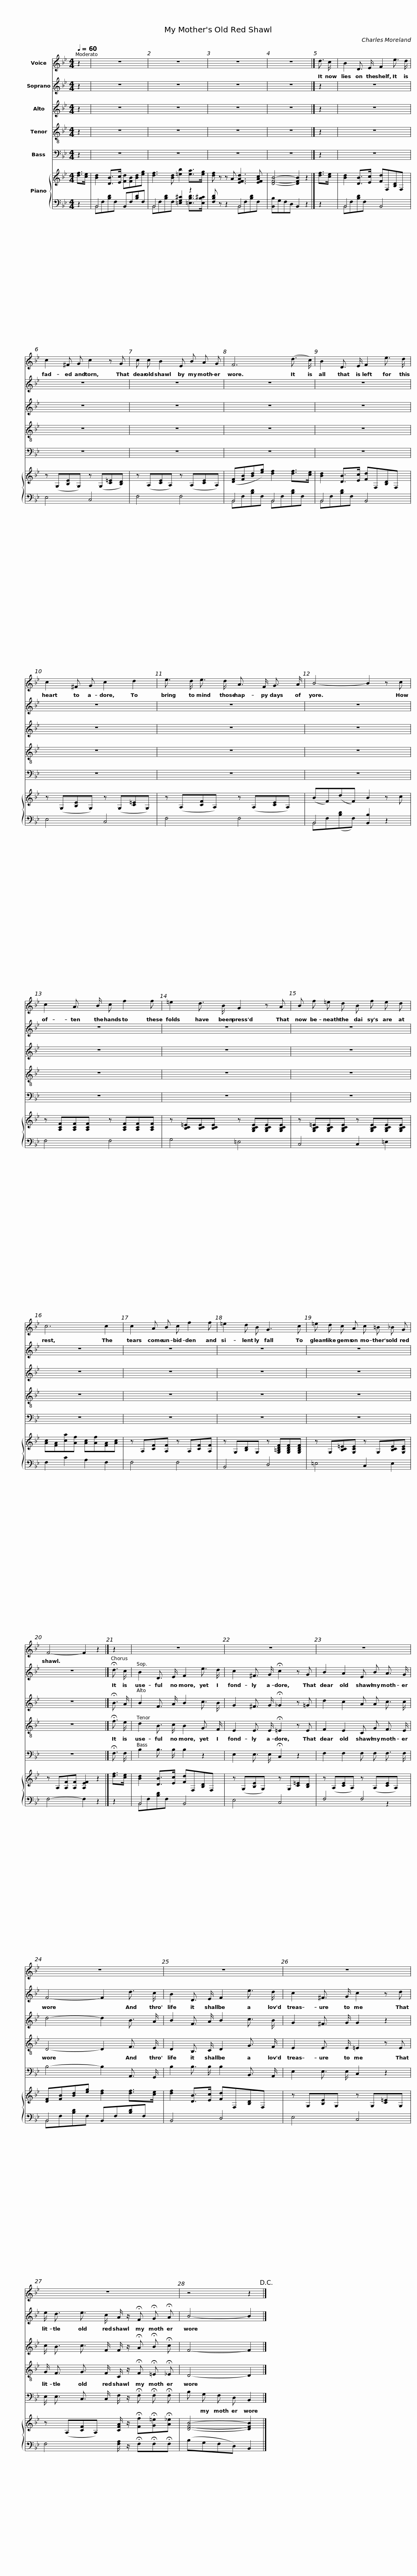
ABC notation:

X:1
%%score 1 2 3 4 5 { 6 | ( 7 8 ) }
L:1/8
Q:1/4=60
M:4/4
I:linebreak $
K:Bb
V:1 treble
V:2 treble
V:3 treble
V:4 treble-8
V:5 bass
V:6 treble
V:7 bass
V:8 bass
V:1
 z2 | z8 | z8 | z8 | z8 |]$ %5
 d3/2 c/ | B2 D3/2 E/ F2 e3/2 d/ | c2 ^F G c2 z G | c c B2 E B A G | F6 (d3/2 c/) |$ %10
 B2 D3/2 E/ F2 e3/2 d/ | c2 ^F G c2 d2 | e3/2 d/ e3/2 d/ A3/2 F/ G3/2 A/ | B4- B2 z c |$ c2 A3/2 B/ c f2 f | %15
 =e2 d3/2 B/ G2 z A | B f =e d B f e d | c6 c2 |$ c2 A B c f2 f | =e2 d B G3 c | %20
 =e d c A c =B _B G | F4- F2 z2 |]$ z2 | z8 | z8 | %25
 z8 | z8 |$ z8 | z8 | z8 | %30
 z4 z2!D.C.! |] %31
V:2
 z2 | z8 | z8 | z8 | z8 |]$ %5
 z2 | z8 | z8 | z8 | z8 |$ %10
 z8 | z8 | z8 | z8 |$ z8 | %15
 z8 | z8 | z8 |$ z8 | z8 | %20
 z8 | z8 |]$ !fermata!d3/2 c/ | B2 D3/2 E/ F2 e3/2 d/ | c2 ^F3/2 G/ !fermata!c2 z G | %25
 B2 A2 E B A3/2 G/ | F4- F2 d3/2 c/ |$ B2 D3/2 E/ F2 e3/2 d/ | c2 ^F3/2 G/ c2 z d | e/ d3/2 e3/2 c/ A/ z/ !fermata!F !fermata!G !fermata!A | %30
 B4- B2 |] %31
V:3
 z2 | z8 | z8 | z8 | z8 |]$ %5
 z2 | z8 | z8 | z8 | z8 |$ %10
 z8 | z8 | z8 | z8 |$ z8 | %15
 z8 | z8 | z8 |$ z8 | z8 | %20
 z8 | z8 |]$ !fermata!B3/2 A/ | B2 F3/2 A/ B2 c3/2 B/ | G2 ^F3/2 G/ !fermata!_G2 z =G | %25
 d2 c2 A A c3/2 c/ | d4- d2 B3/2 A/ |$ B2 F3/2 A/ B2 c3/2 B/ | G2 ^F3/2 G/ G2 z2 | c/ B3/2 c3/2 F/ F/ z/ !fermata!A !fermata!B !fermata!c | %30
 F4- F2 |] %31
V:4
 z2 | z8 | z8 | z8 | z8 |]$ %5
 z2 | z8 | z8 | z8 | z8 |$ %10
 z8 | z8 | z8 | z8 |$ z8 | %15
 z8 | z8 | z8 |$ z8 | z8 | %20
 z8 | z8 |]$ !fermata!f3/2 e/ | d2 B3/2 c/ B2 G3/2 F/ | E2 E3/2 E/ !fermata!=E2 z E | %25
 F2 E2 C G F3/2 E/ | D4- D2 F3/2 E/ |$ D2 B,3/2 C/ D2 G3/2 F/ | E2 E3/2 E/ =E2 z E | G/ F3/2 G3/2 F/ C/ z/ !fermata!F !fermata!=E !fermata!_E | %30
 D4- D2 |] %31
V:5
 z2 | z8 | z8 | z8 | z8 |]$ %5
 z2 | z8 | z8 | z8 | z8 |$ %10
 z8 | z8 | z8 | z8 |$ z8 | %15
 z8 | z8 | z8 |$ z8 | z8 | %20
 z8 | z8 |]$ !fermata!F,3/2 F,/ | B,2 B,3/2 B,/ B,2 z2 | E,2 E,3/2 E,/ !fermata!C,2 z2 | %25
 F,2 F,2 F, F, F,3/2 F,/ | B,4- B,2 A,,3/2 G,,/ |$ B,2 B,3/2 B,/ B,2 B,,3/2 A,,/ | E,2 E,3/2 E,/ C,2 z2 | E,/ E,3/2 C,3/2 C,/ F,/ z/ !fermata!F, !fermata!F, !fermata!F, | %30
 B, G, F, D, B,,2 |] %31
V:6
 [df]>[ce] | [Bd]2 [DB]>[Ec] [Fd][FB][Bd][eg] | [df]3 [Bd] [=eb]2 [ea]>[eg] | [df] z z A [EFAd]3 [EFAc] | [DFB]4- [DFB]2 z2 |]$ %5
 [df]>[ce] | [Bd]2 [DB]>[Ec] [Fd]F,[B,D]F, | z (G,[B,E]G,) z (G,[C=E][B,D]) | z (A,[CE]A,) z (A,[CE]A,) | ([DF][FB][Bd][eg]) [df]2 [df]>[ce] |$ %10
 [Bd]2 [DB]>[Ec] [Fd]F,[B,D]F, | z (G,[B,E]G,) z (G,[C=E]G,) | z (A,[CF]A,) z (A,[CE]A,) | (BF)(dF) B2 z c |$ z [A,CF][A,CF][A,CF] z [A,CF][A,CF][A,CF] | %15
 z [B,C=E][B,CE][B,CE] z [G,B,CE][G,B,CE][G,B,CE] | z [G,B,C=E][G,B,CE][G,B,CE] z [G,B,CE][G,B,CE][G,B,CE] | [Ac][FA][ca][Af] [Ac][Af][FA][Ac] |$ z A,[CF][A,F] z A,[CF][A,F] | z G,[B,D]G, z [G,=B,DF][G,B,DF][G,B,DF] | %20
 z G,[B,C=E][G,CE] z G,[B,CE][G,CE] | z A,[A,F][A,F] [A,EF]2 z2 |]$ [df]>[ce] | [Bd]2 [DB]>[Ec] [Fd]F,[B,D]F, | z (G,[B,E]G,) z G,[C=E][B,D] | %25
 z (A,[CE]A,) z (A,[CE]A,) | [DF][FB][Bd][eg] [df]2 [df]>[ce] |$ [df]2 [DB]>[Ec] [Fd]F,[B,D]F, | z G,[B,E]G, z G,[C=E]G, | z (A,[CF]A,) [CFA]/ z/ !fermata![Ff]!fermata![G=e]!fermata![A_e] | %30
 [DFB]4- [DFB]2 |] %31
V:7
 z2 | B,,4 B,,F,[B,D]F, | B,,4 [=E,G,^C]2 z2 | [F,B,D] z z2 B,,4 | [B,,B,]G,F,D, B,,2 z2 |]$ %5
 z2 | B,,4 B,,4 | E,4 C,4 | F,4 F,4 | B,,4 B,,4 |$ %10
 B,,4 B,,4 | E,4 C,4 | F,4 F,4 | B,,4 [B,,B,]2 z2 |$ F,4 F,4 | %15
 G,4 =E,4 | C,4 C,2 =E,2 | F,2 C2 A,2 F,2 |$ F,4 F,4 | B,,4 D,4 | %20
 =E,4 C,2 E,2 | F,4- F,2 z2 |]$ z2 | B,,4 B,,4 | E,4 C,4 | %25
 F,4 F,4 | B,,4 B,,F,[B,D]F, |$ B,,4 D,4 | E,4 C,4 | F,4 [F,A,]/ z/ !fermata!F,!fermata!F,!fermata!F, | %30
 (B,G,F,D,) B,,2 |] %31
V:8
 x2 | B,,F,[B,D]F, x4 | B,,F,[B,D]F, x2 [=E,B,D]>[E,B,^C] | x4 B,,F,[B,D]F, | x8 |]$ %5
 x2 | B,,F,[B,D]F, x4 | x8 | x8 | B,,F,[B,D]F, B,,F,[B,D]F, |$ %10
 B,,F,[B,D]F, x4 | x8 | x8 | B,,F,([B,D]F,) x4 |$ x8 | %15
 x8 | x8 | x8 |$ x8 | x8 | %20
 x8 | x8 |]$ x2 | B,,F,[B,D]F, x4 | x8 | %25
 x6 z2 | B,,F,[B,D]F, x4 |$ x8 | x8 | x8 | %30
 x6 |] %31
